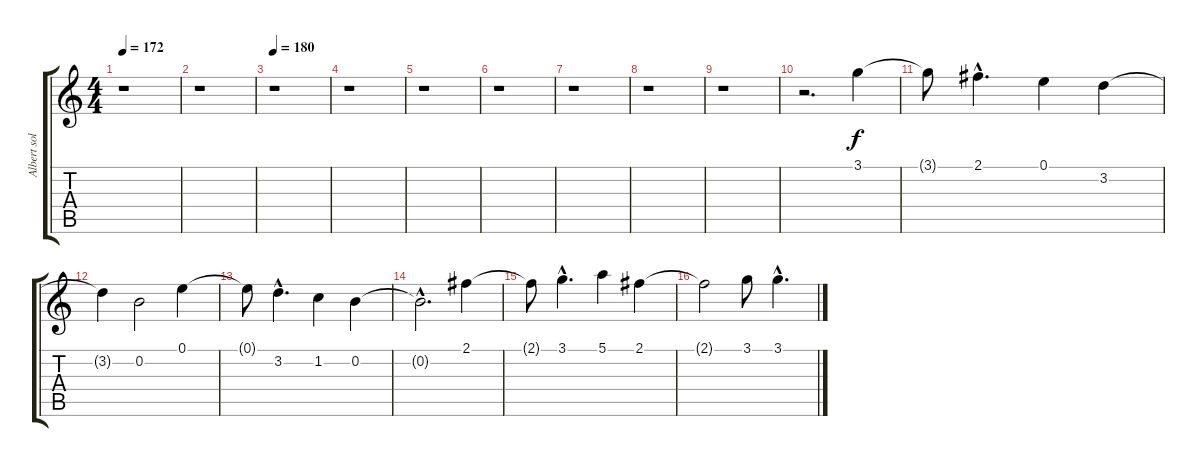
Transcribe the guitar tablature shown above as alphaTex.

\track ("Albert solo" "Albert sol") {instrument overdrivenguitar}
\staff {score tabs}
\tuning (E4 B3 G3 D3 A2 E2) {hide}
\ts (4 4)
\tempo 172
\clef g2
\ks c
r.1{dy f} |
r.1 |
\tempo 180
r.1 |
r.1 |
r.1 |
r.1 |
r.1 |
r.1 |
r.1 |
r.2{d} 3.1.4 |
3.1{t}.8 2.1{hac}.4{d} 0.1.4 3.2.4 |
3.2{t}.4 0.2.2 0.1.4 |
0.1{t}.8 3.2{hac}.4{d} 1.2.4 0.2.4 |
0.2{hac t}.2{d} 2.1.4 |
2.1{t}.8 3.1{hac}.4{d} 5.1.4 2.1.4 |
2.1{t}.2 3.1.8 3.1{hac}.4{d}
